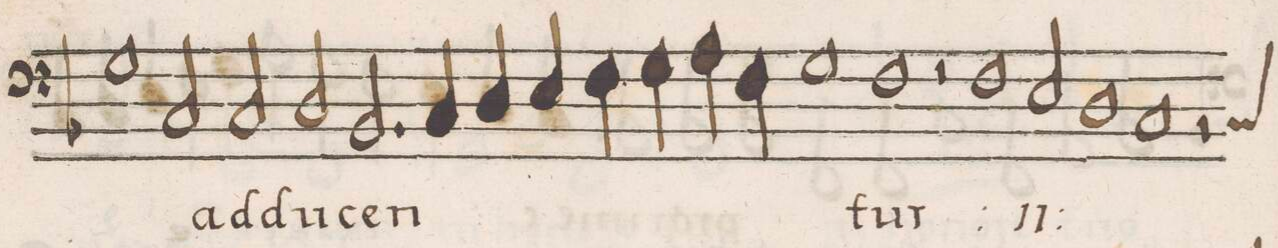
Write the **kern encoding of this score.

**kern	**text	**text
*I"BASSVS	*	*
*clefF4	*	*
*k[b-]	*	*
*met(C|)	*	*
*M2/1	*	*
1G	.	.
2C/	-ne	.
*	*Xij	*
2C/	ad-	.
=110-	=110-	=110-
2D/	-du-	.
2.BB-/	-cen-	.
4C/	.	.
4D/	.	.
4E/	.	.
=111-	=111-	=111-
4F\	.	.
4G\	.	.
4A\	.	.
4F\	.	.
1G	.	.
=112-	=112-	=112-
1F	-tur	.
2r	.	.
*	*ij	*
1F\	ad-	.
=113-	=113-	=113-
2E/	-du-	.
1D	-cen-	.
=114-	=114-	=114-
1C	-tur	.
*custos:C	*	*
2r	.	.
*	*Xij	*
*-	*-	*-
